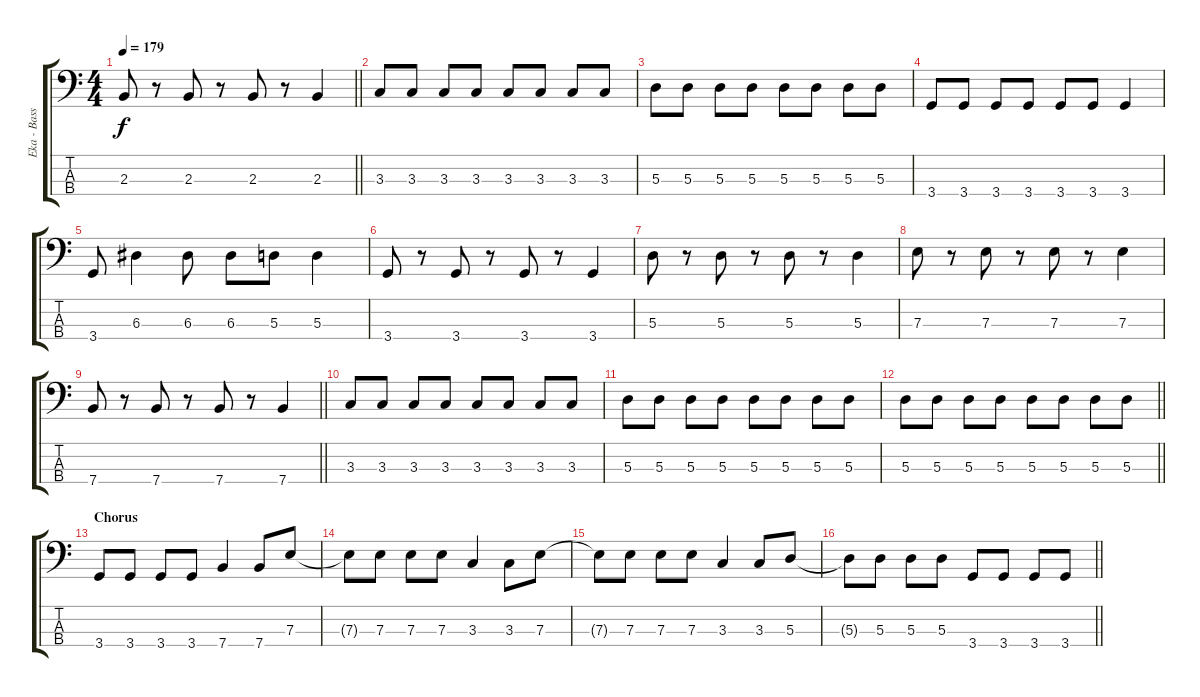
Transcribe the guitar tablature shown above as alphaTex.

\track ("Eka - Bass" "Eka - Bass") {instrument electricbasspick}
\staff {score tabs}
\tuning (G2 D2 A1 E1) {hide}
\ts (4 4)
\tempo 179
\clef f4
\barLineRight lightlight
\ks c
2.3.8{dy f} r.8 2.3.8 r.8 2.3.8 r.8 2.3.4 |
3.3.8 3.3.8 3.3.8 3.3.8 3.3.8 3.3.8 3.3.8 3.3.8 |
5.3.8 5.3.8 5.3.8 5.3.8 5.3.8 5.3.8 5.3.8 5.3.8 |
3.4.8 3.4.8 3.4.8 3.4.8 3.4.8 3.4.8 3.4.4 |
3.4.8 6.3.4 6.3.8 6.3.8 5.3.8 5.3.4 |
3.4.8 r.8 3.4.8 r.8 3.4.8 r.8 3.4.4 |
5.3.8 r.8 5.3.8 r.8 5.3.8 r.8 5.3.4 |
7.3.8 r.8 7.3.8 r.8 7.3.8 r.8 7.3.4 |
\barLineRight lightlight
7.4.8 r.8 7.4.8 r.8 7.4.8 r.8 7.4.4 |
3.3.8 3.3.8 3.3.8 3.3.8 3.3.8 3.3.8 3.3.8 3.3.8 |
5.3.8 5.3.8 5.3.8 5.3.8 5.3.8 5.3.8 5.3.8 5.3.8 |
\barLineRight lightlight
5.3.8 5.3.8 5.3.8 5.3.8 5.3.8 5.3.8 5.3.8 5.3.8 |
\section ("" "Chorus")
3.4.8 3.4.8 3.4.8 3.4.8 7.4.4 7.4.8 7.3.8 |
7.3{t}.8 7.3.8 7.3.8 7.3.8 3.3.4 3.3.8 7.3.8 |
7.3{t}.8 7.3.8 7.3.8 7.3.8 3.3.4 3.3.8 5.3.8 |
\barLineRight lightlight
5.3{t}.8 5.3.8 5.3.8 5.3.8 3.4.8 3.4.8 3.4.8 3.4.8
